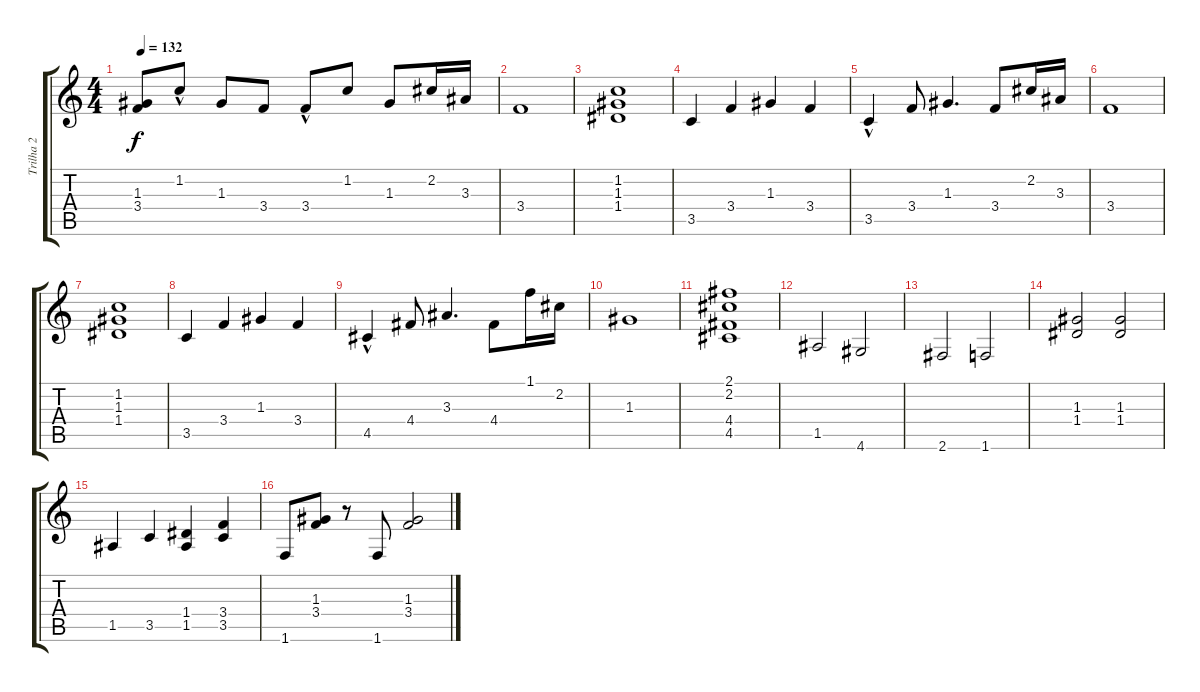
\track ("Trilha 2" "Trilha 2") {instrument acousticguitarsteel}
\staff {score tabs}
\tuning (E4 B3 G3 D3 A2 E2) {hide}
\ts (4 4)
\tempo 132
\clef g2
\ks c
(1.3{t} 3.4{t}).8{dy f} 1.2{hac}.8 1.3.8 3.4.8 3.4{hac}.8 1.2.8 1.3.8 2.2.16 3.3.16 |
3.4.1 |
(1.2 1.3 1.4).1 |
3.5.4 3.4.4 1.3.4 3.4.4 |
3.5{hac}.4 3.4.8 1.3.4{d} 3.4.8 2.2.16 3.3.16 |
3.4.1 |
(1.2 1.3 1.4).1 |
3.5.4 3.4.4 1.3.4 3.4.4 |
4.5{hac}.4 4.4.8 3.3.4{d} 4.4.8 1.1.16 2.2.16 |
1.3.1 |
(2.1 2.2 4.4 4.5).1 |
1.5.2 4.6.2 |
2.6.2 1.6.2 |
(1.3 1.4).2 (1.3 1.4).2 |
1.5.4 3.5.4 (1.4 1.5).4 (3.4 3.5).4 |
1.6.8 (1.3 3.4).8 r.8 1.6.8 (1.3 3.4).2
